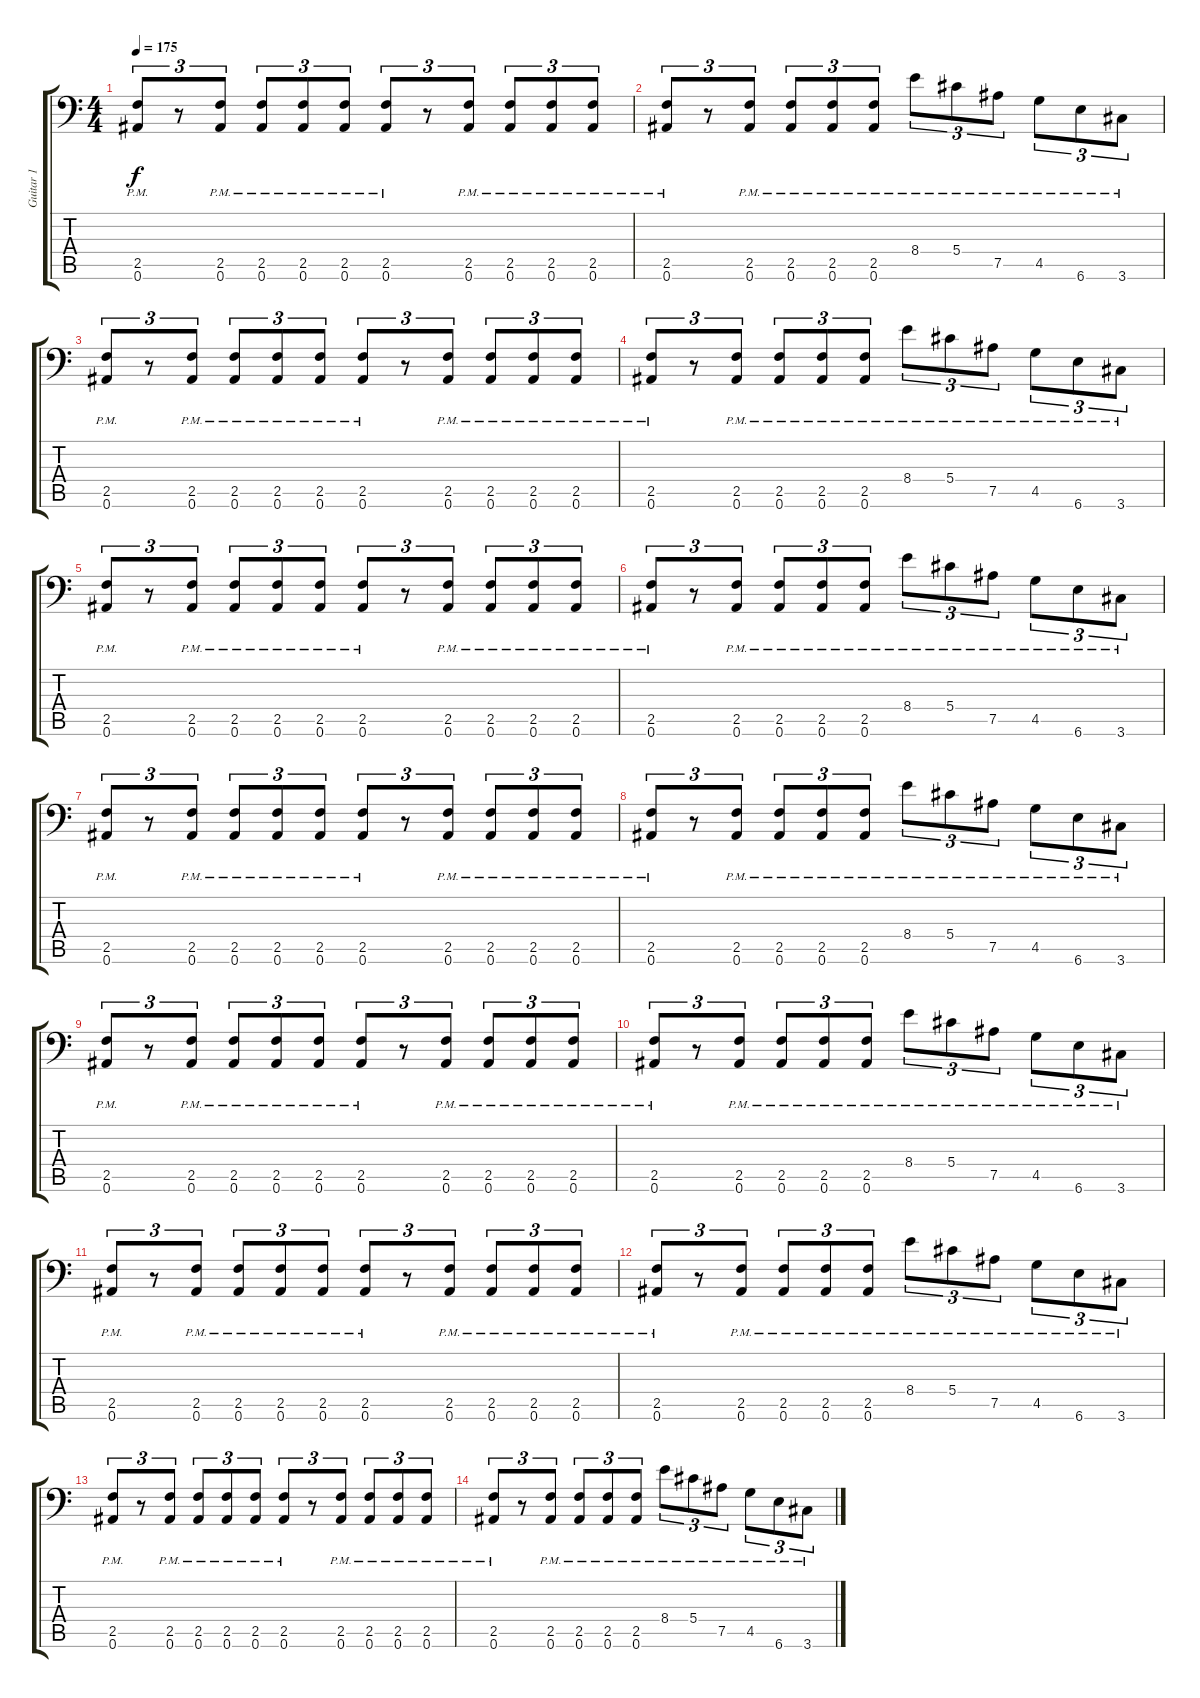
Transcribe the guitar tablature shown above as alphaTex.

\track ("Guitar 1" "Guitar 1") {instrument distortionguitar}
\staff {score tabs}
\tuning (Bb3 F3 Db3 Ab2 Eb2 Bb1) {hide}
\ts (4 4)
\tempo 175
\clef f4
\ks c
(2.5{pm} 0.6{pm}).8{tu (3 2) dy f} r.8{tu (3 2)} (2.5{pm} 0.6{pm}).8{tu (3 2)} (2.5{pm} 0.6{pm}).8{tu (3 2)} (2.5{pm} 0.6{pm}).8{tu (3 2)} (2.5{pm} 0.6{pm}).8{tu (3 2)} (2.5{pm} 0.6{pm}).8{tu (3 2)} r.8{tu (3 2)} (2.5{pm} 0.6{pm}).8{tu (3 2)} (2.5{pm} 0.6{pm}).8{tu (3 2)} (2.5{pm} 0.6{pm}).8{tu (3 2)} (2.5{pm} 0.6{pm}).8{tu (3 2)} |
(2.5{pm} 0.6{pm}).8{tu (3 2)} r.8{tu (3 2)} (2.5{pm} 0.6{pm}).8{tu (3 2)} (2.5{pm} 0.6{pm}).8{tu (3 2)} (2.5{pm} 0.6{pm}).8{tu (3 2)} (2.5{pm} 0.6{pm}).8{tu (3 2)} 8.4{pm}.8{tu (3 2)} 5.4{pm}.8{tu (3 2)} 7.5{pm}.8{tu (3 2)} 4.5{pm}.8{tu (3 2)} 6.6{pm}.8{tu (3 2)} 3.6{pm}.8{tu (3 2)} |
(2.5{pm} 0.6{pm}).8{tu (3 2)} r.8{tu (3 2)} (2.5{pm} 0.6{pm}).8{tu (3 2)} (2.5{pm} 0.6{pm}).8{tu (3 2)} (2.5{pm} 0.6{pm}).8{tu (3 2)} (2.5{pm} 0.6{pm}).8{tu (3 2)} (2.5{pm} 0.6{pm}).8{tu (3 2)} r.8{tu (3 2)} (2.5{pm} 0.6{pm}).8{tu (3 2)} (2.5{pm} 0.6{pm}).8{tu (3 2)} (2.5{pm} 0.6{pm}).8{tu (3 2)} (2.5{pm} 0.6{pm}).8{tu (3 2)} |
(2.5{pm} 0.6{pm}).8{tu (3 2)} r.8{tu (3 2)} (2.5{pm} 0.6{pm}).8{tu (3 2)} (2.5{pm} 0.6{pm}).8{tu (3 2)} (2.5{pm} 0.6{pm}).8{tu (3 2)} (2.5{pm} 0.6{pm}).8{tu (3 2)} 8.4{pm}.8{tu (3 2)} 5.4{pm}.8{tu (3 2)} 7.5{pm}.8{tu (3 2)} 4.5{pm}.8{tu (3 2)} 6.6{pm}.8{tu (3 2)} 3.6{pm}.8{tu (3 2)} |
(2.5{pm} 0.6{pm}).8{tu (3 2)} r.8{tu (3 2)} (2.5{pm} 0.6{pm}).8{tu (3 2)} (2.5{pm} 0.6{pm}).8{tu (3 2)} (2.5{pm} 0.6{pm}).8{tu (3 2)} (2.5{pm} 0.6{pm}).8{tu (3 2)} (2.5{pm} 0.6{pm}).8{tu (3 2)} r.8{tu (3 2)} (2.5{pm} 0.6{pm}).8{tu (3 2)} (2.5{pm} 0.6{pm}).8{tu (3 2)} (2.5{pm} 0.6{pm}).8{tu (3 2)} (2.5{pm} 0.6{pm}).8{tu (3 2)} |
(2.5{pm} 0.6{pm}).8{tu (3 2)} r.8{tu (3 2)} (2.5{pm} 0.6{pm}).8{tu (3 2)} (2.5{pm} 0.6{pm}).8{tu (3 2)} (2.5{pm} 0.6{pm}).8{tu (3 2)} (2.5{pm} 0.6{pm}).8{tu (3 2)} 8.4{pm}.8{tu (3 2)} 5.4{pm}.8{tu (3 2)} 7.5{pm}.8{tu (3 2)} 4.5{pm}.8{tu (3 2)} 6.6{pm}.8{tu (3 2)} 3.6{pm}.8{tu (3 2)} |
(2.5{pm} 0.6{pm}).8{tu (3 2)} r.8{tu (3 2)} (2.5{pm} 0.6{pm}).8{tu (3 2)} (2.5{pm} 0.6{pm}).8{tu (3 2)} (2.5{pm} 0.6{pm}).8{tu (3 2)} (2.5{pm} 0.6{pm}).8{tu (3 2)} (2.5{pm} 0.6{pm}).8{tu (3 2)} r.8{tu (3 2)} (2.5{pm} 0.6{pm}).8{tu (3 2)} (2.5{pm} 0.6{pm}).8{tu (3 2)} (2.5{pm} 0.6{pm}).8{tu (3 2)} (2.5{pm} 0.6{pm}).8{tu (3 2)} |
(2.5{pm} 0.6{pm}).8{tu (3 2)} r.8{tu (3 2)} (2.5{pm} 0.6{pm}).8{tu (3 2)} (2.5{pm} 0.6{pm}).8{tu (3 2)} (2.5{pm} 0.6{pm}).8{tu (3 2)} (2.5{pm} 0.6{pm}).8{tu (3 2)} 8.4{pm}.8{tu (3 2)} 5.4{pm}.8{tu (3 2)} 7.5{pm}.8{tu (3 2)} 4.5{pm}.8{tu (3 2)} 6.6{pm}.8{tu (3 2)} 3.6{pm}.8{tu (3 2)} |
(2.5{pm} 0.6{pm}).8{tu (3 2)} r.8{tu (3 2)} (2.5{pm} 0.6{pm}).8{tu (3 2)} (2.5{pm} 0.6{pm}).8{tu (3 2)} (2.5{pm} 0.6{pm}).8{tu (3 2)} (2.5{pm} 0.6{pm}).8{tu (3 2)} (2.5{pm} 0.6{pm}).8{tu (3 2)} r.8{tu (3 2)} (2.5{pm} 0.6{pm}).8{tu (3 2)} (2.5{pm} 0.6{pm}).8{tu (3 2)} (2.5{pm} 0.6{pm}).8{tu (3 2)} (2.5{pm} 0.6{pm}).8{tu (3 2)} |
(2.5{pm} 0.6{pm}).8{tu (3 2)} r.8{tu (3 2)} (2.5{pm} 0.6{pm}).8{tu (3 2)} (2.5{pm} 0.6{pm}).8{tu (3 2)} (2.5{pm} 0.6{pm}).8{tu (3 2)} (2.5{pm} 0.6{pm}).8{tu (3 2)} 8.4{pm}.8{tu (3 2)} 5.4{pm}.8{tu (3 2)} 7.5{pm}.8{tu (3 2)} 4.5{pm}.8{tu (3 2)} 6.6{pm}.8{tu (3 2)} 3.6{pm}.8{tu (3 2)} |
(2.5{pm} 0.6{pm}).8{tu (3 2)} r.8{tu (3 2)} (2.5{pm} 0.6{pm}).8{tu (3 2)} (2.5{pm} 0.6{pm}).8{tu (3 2)} (2.5{pm} 0.6{pm}).8{tu (3 2)} (2.5{pm} 0.6{pm}).8{tu (3 2)} (2.5{pm} 0.6{pm}).8{tu (3 2)} r.8{tu (3 2)} (2.5{pm} 0.6{pm}).8{tu (3 2)} (2.5{pm} 0.6{pm}).8{tu (3 2)} (2.5{pm} 0.6{pm}).8{tu (3 2)} (2.5{pm} 0.6{pm}).8{tu (3 2)} |
(2.5{pm} 0.6{pm}).8{tu (3 2)} r.8{tu (3 2)} (2.5{pm} 0.6{pm}).8{tu (3 2)} (2.5{pm} 0.6{pm}).8{tu (3 2)} (2.5{pm} 0.6{pm}).8{tu (3 2)} (2.5{pm} 0.6{pm}).8{tu (3 2)} 8.4{pm}.8{tu (3 2)} 5.4{pm}.8{tu (3 2)} 7.5{pm}.8{tu (3 2)} 4.5{pm}.8{tu (3 2)} 6.6{pm}.8{tu (3 2)} 3.6{pm}.8{tu (3 2)} |
(2.5{pm} 0.6{pm}).8{tu (3 2)} r.8{tu (3 2)} (2.5{pm} 0.6{pm}).8{tu (3 2)} (2.5{pm} 0.6{pm}).8{tu (3 2)} (2.5{pm} 0.6{pm}).8{tu (3 2)} (2.5{pm} 0.6{pm}).8{tu (3 2)} (2.5{pm} 0.6{pm}).8{tu (3 2)} r.8{tu (3 2)} (2.5{pm} 0.6{pm}).8{tu (3 2)} (2.5{pm} 0.6{pm}).8{tu (3 2)} (2.5{pm} 0.6{pm}).8{tu (3 2)} (2.5{pm} 0.6{pm}).8{tu (3 2)} |
(2.5{pm} 0.6{pm}).8{tu (3 2)} r.8{tu (3 2)} (2.5{pm} 0.6{pm}).8{tu (3 2)} (2.5{pm} 0.6{pm}).8{tu (3 2)} (2.5{pm} 0.6{pm}).8{tu (3 2)} (2.5{pm} 0.6{pm}).8{tu (3 2)} 8.4{pm}.8{tu (3 2)} 5.4{pm}.8{tu (3 2)} 7.5{pm}.8{tu (3 2)} 4.5{pm}.8{tu (3 2)} 6.6{pm}.8{tu (3 2)} 3.6{pm}.8{tu (3 2)}
